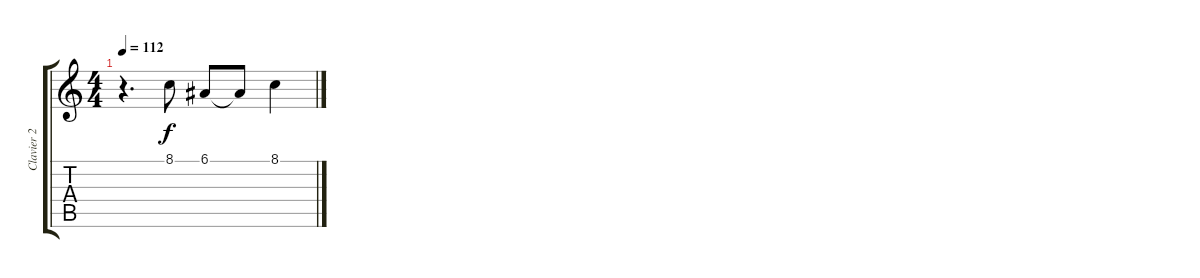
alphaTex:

\track ("Clavier 2" "Clavier 2") {instrument stringensemble1}
\staff {score tabs}
\tuning (E4 B3 G3 D3 A2 E2) {hide}
\ts (4 4)
\tempo 112
\clef g2
\ks c
r.4{d dy f} 8.1.8 6.1.8 6.1{t}.8 8.1.4
